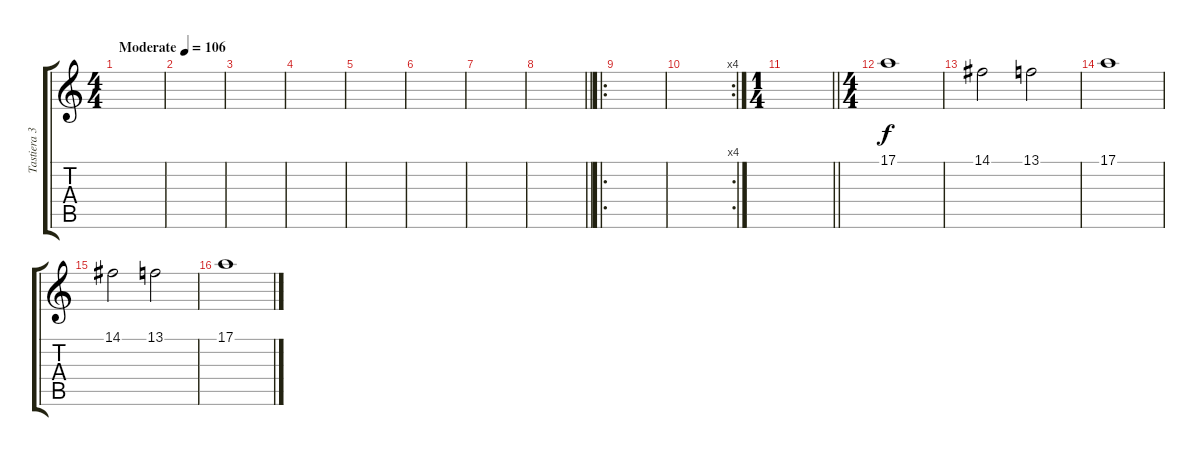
\track ("Tastiera 3" "Tastiera 3") {instrument pad7halo}
\staff {score tabs}
\tuning (E4 B3 G3 D3 A2 E2) {hide}
\ts (4 4)
\tempo (106 "Moderate")
\clef g2
\ks c
|
|
|
|
|
|
|
\barLineRight lightlight
|
\ro
|
\rc 4
|
\ts (1 4)
\barLineRight lightlight
|
\ts (4 4)
17.1.1 |
14.1.2 13.1.2 |
17.1.1 |
14.1.2 13.1.2 |
17.1.1
